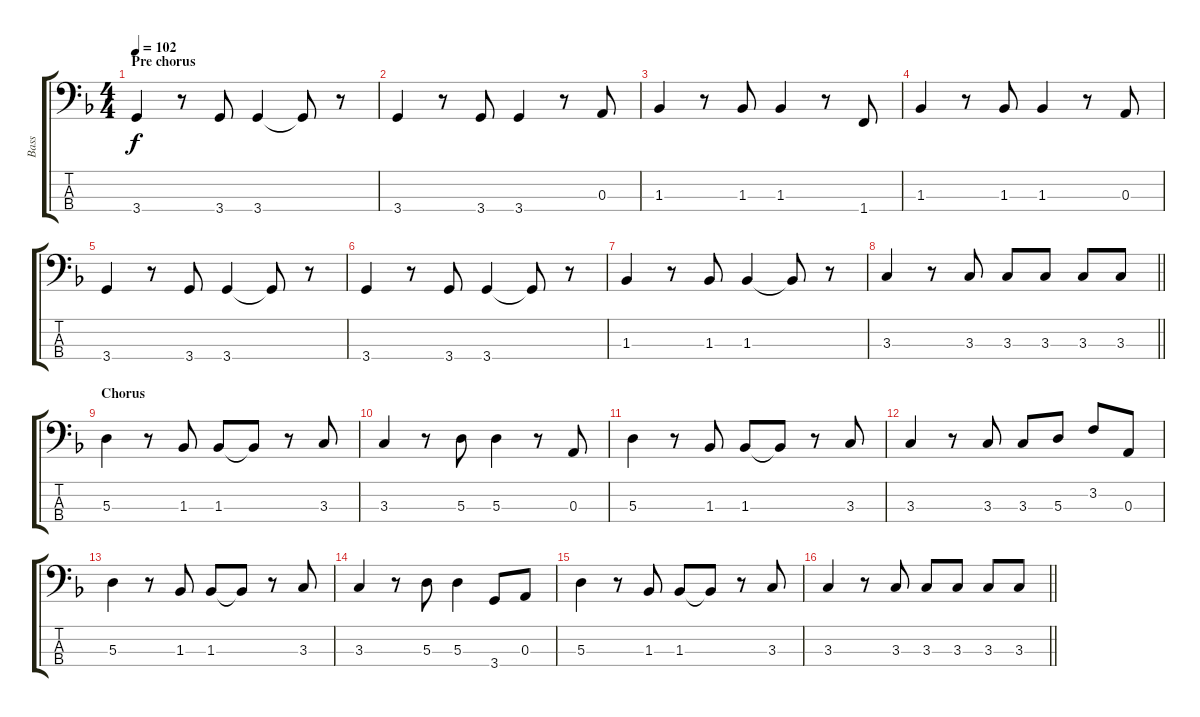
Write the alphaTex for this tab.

\track ("Bass" "Bass") {instrument electricbassfinger}
\staff {score tabs}
\tuning (G2 D2 A1 E1) {hide}
\ts (4 4)
\section ("" "Pre chorus")
\tempo 102
\clef f4
\ks dminor
3.4.4{dy f} r.8 3.4.8 3.4.4 3.4{t}.8 r.8 |
3.4.4 r.8 3.4.8 3.4.4 r.8 0.3.8 |
1.3.4 r.8 1.3.8 1.3.4 r.8 1.4.8 |
1.3.4 r.8 1.3.8 1.3.4 r.8 0.3.8 |
3.4.4 r.8 3.4.8 3.4.4 3.4{t}.8 r.8 |
3.4.4 r.8 3.4.8 3.4.4 3.4{t}.8 r.8 |
1.3.4 r.8 1.3.8 1.3.4 1.3{t}.8 r.8 |
\barLineRight lightlight
3.3.4 r.8 3.3.8 3.3.8 3.3.8 3.3.8 3.3.8 |
\section ("" "Chorus")
5.3.4 r.8 1.3.8 1.3.8 1.3{t}.8 r.8 3.3.8 |
3.3.4 r.8 5.3.8 5.3.4 r.8 0.3.8 |
5.3.4 r.8 1.3.8 1.3.8 1.3{t}.8 r.8 3.3.8 |
3.3.4 r.8 3.3.8 3.3.8 5.3.8 3.2.8 0.3.8 |
5.3.4 r.8 1.3.8 1.3.8 1.3{t}.8 r.8 3.3.8 |
3.3.4 r.8 5.3.8 5.3.4 3.4.8 0.3.8 |
5.3.4 r.8 1.3.8 1.3.8 1.3{t}.8 r.8 3.3.8 |
\barLineRight lightlight
3.3.4 r.8 3.3.8 3.3.8 3.3.8 3.3.8 3.3.8
